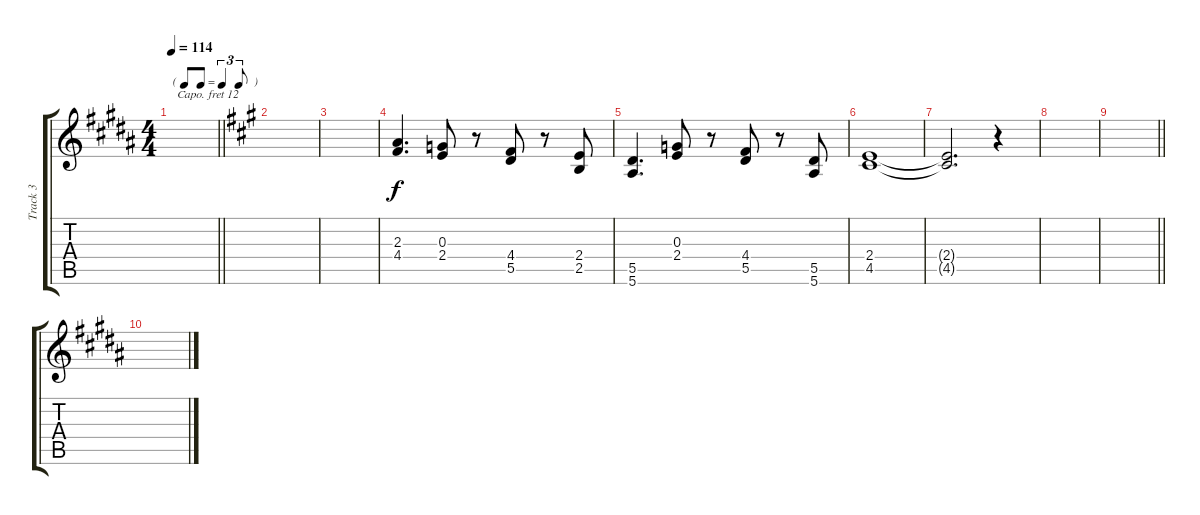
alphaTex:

\track ("Track 3" "Track 3") {instrument trumpet}
\staff {score tabs}
\capo 12
\tuning (E4 B3 G3 D3 A2 E2) {hide}
\ts (4 4)
\tf triplet8th
\tempo 114
\clef g2
\barLineRight lightlight
\ks b
|
\ks a
|
|
(2.3 4.4).4{d} (0.3 2.4).8 r.8 (4.4 5.5).8 r.8 (2.4 2.5).8 |
(5.5 5.6).4{d} (0.3 2.4).8 r.8 (4.4 5.5).8 r.8 (5.5 5.6).8 |
(2.4 4.5).1 |
(2.4{t} 4.5{t}).2{d} r.4 |
|
\barLineRight lightlight
|
\ks b
